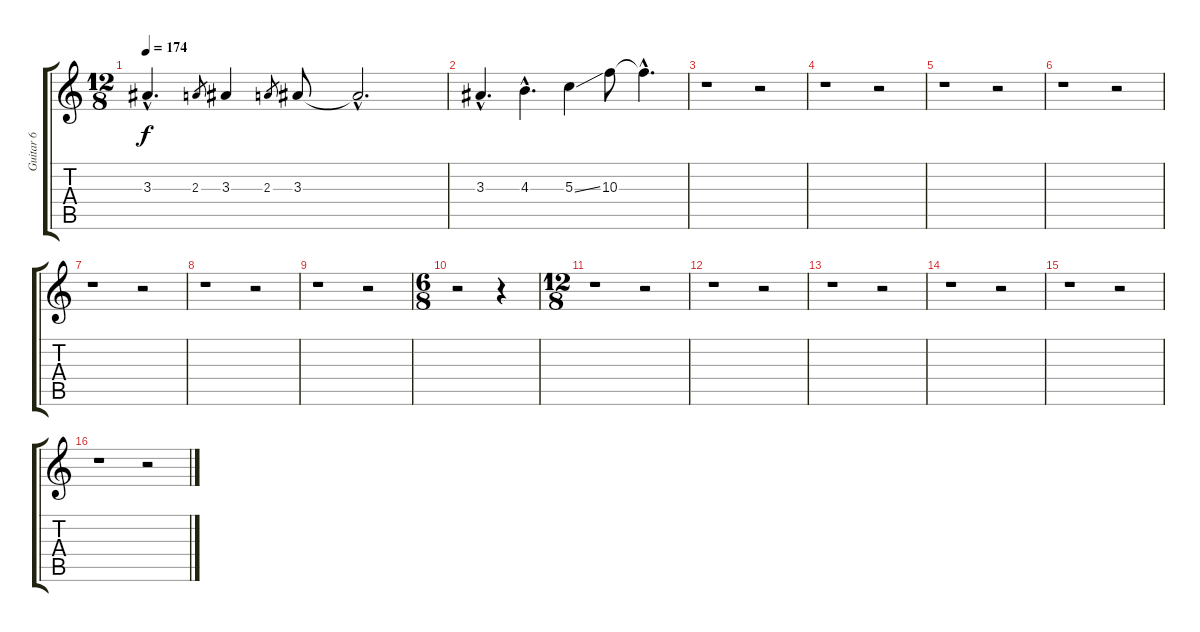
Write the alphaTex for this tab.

\track ("Guitar 6" "Guitar 6") {instrument distortionguitar}
\staff {score tabs}
\tuning (E4 B3 G3 D3 A2 E2) {hide}
\ts (12 8)
\tempo 174
\clef g2
\ks c
3.3{hac t}.4{d dy f} 2.3.8{gr} 3.3.4 2.3.8{gr} 3.3.8 3.3{hac t}.2{d} |
3.3{hac}.4{d} 4.3{hac}.4{d} 5.3{ss}.4 10.3.8 10.3{hac t}.4{d} |
r.1 r.2 |
r.1 r.2 |
r.1 r.2 |
r.1 r.2 |
r.1 r.2 |
r.1 r.2 |
r.1 r.2 |
\ts (6 8)
r.2 r.4 |
\ts (12 8)
r.1 r.2 |
r.1 r.2 |
r.1 r.2 |
r.1 r.2 |
r.1 r.2 |
r.1 r.2
